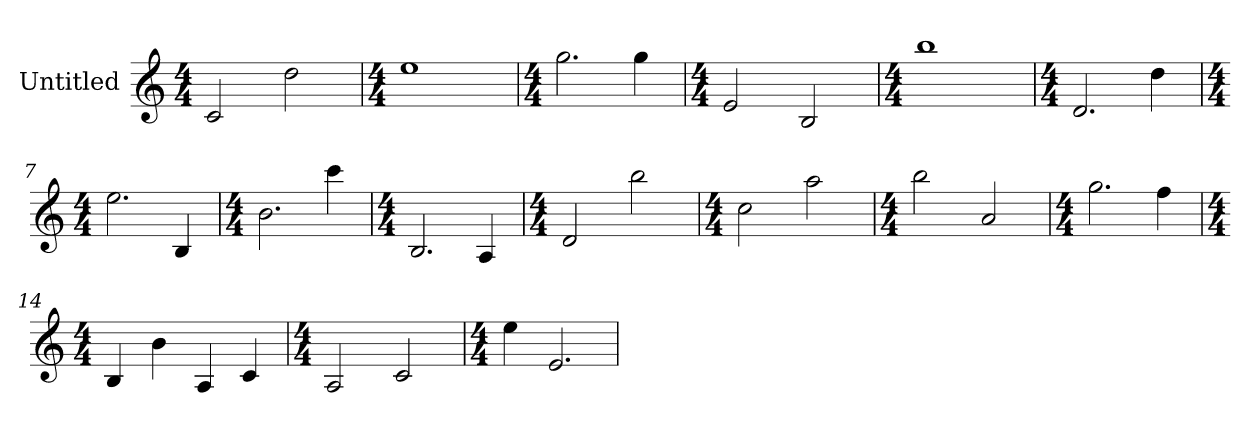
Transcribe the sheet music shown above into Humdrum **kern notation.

**kern
*part1
*staff1
*I"Untitled
*k[]
*C:
*M4/4
=1
2c
2dd
=2
*k[]
*C:
*M4/4
1ee
=3
*k[]
*C:
*M4/4
!LO:N:vis=2.
2gg
4gg
=4
*k[]
*C:
*M4/4
2e
2B
=5
*k[]
*C:
*M4/4
1bb
=6
*k[]
*C:
*M4/4
!LO:N:vis=2.
2d
4dd
=7
*k[]
*C:
*M4/4
!LO:N:vis=2.
2ee
4B
=8
*k[]
*C:
*M4/4
!LO:N:vis=2.
2b
4ccc
=9
*k[]
*C:
*M4/4
!LO:N:vis=2.
2B
4A
=10
*k[]
*C:
*M4/4
2d
2bb
=11
*k[]
*C:
*M4/4
2cc
2aa
=12
*k[]
*C:
*M4/4
2bb
2a
=13
*k[]
*C:
*M4/4
!LO:N:vis=2.
2gg
4ff
=14
*k[]
*C:
*M4/4
4B
4b
4A
4c
=15
*k[]
*C:
*M4/4
2A
2c
=16
*k[]
*C:
*M4/4
4ee
!LO:N:vis=2.
2e
=
*-
